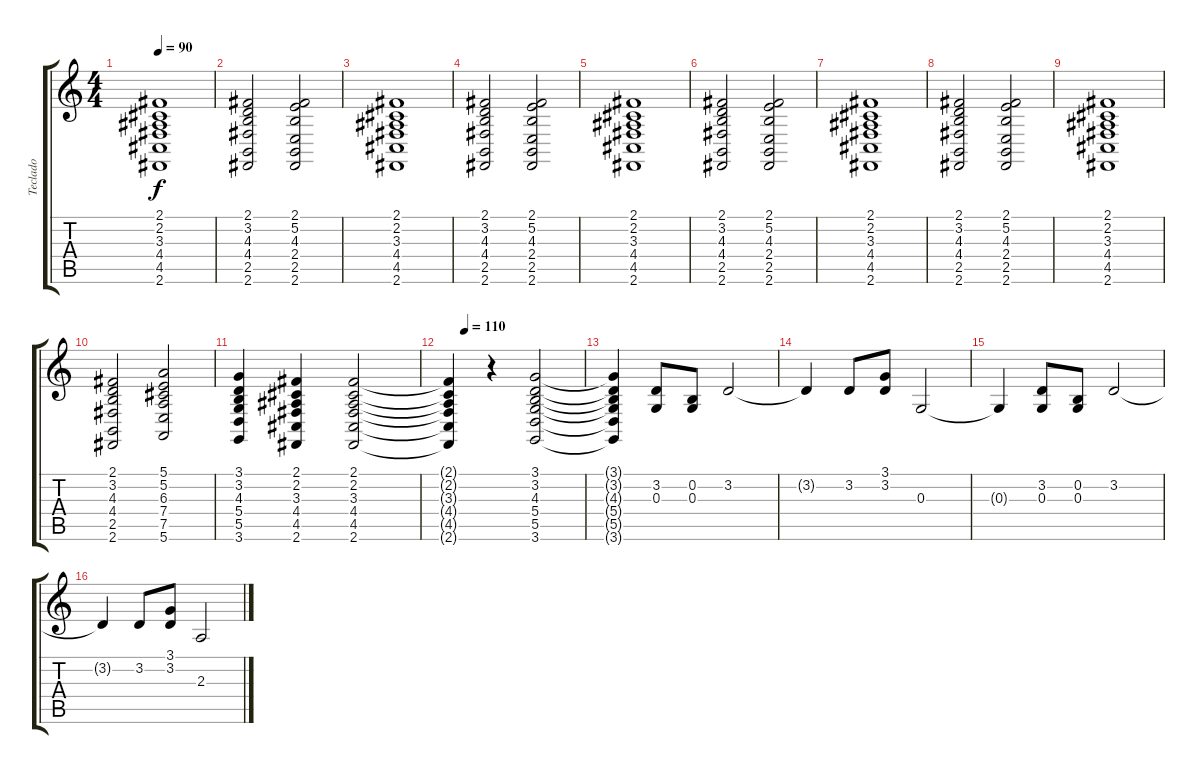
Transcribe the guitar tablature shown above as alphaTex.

\track ("Teclado" "Teclado") {instrument stringensemble2}
\staff {score tabs}
\tuning (E4 B3 G3 D3 A2 E2) {hide}
\ts (4 4)
\tempo 90
\clef g2
\ks c
(2.1 2.2 3.3 4.4 4.5 2.6).1{dy f} |
(2.1 3.2 4.3 4.4 2.5 2.6).2 (2.1 5.2 4.3 2.4 2.5 2.6).2 |
(2.1 2.2 3.3 4.4 4.5 2.6).1 |
(2.1 3.2 4.3 4.4 2.5 2.6).2 (2.1 5.2 4.3 2.4 2.5 2.6).2 |
(2.1 2.2 3.3 4.4 4.5 2.6).1 |
(2.1 3.2 4.3 4.4 2.5 2.6).2 (2.1 5.2 4.3 2.4 2.5 2.6).2 |
(2.1 2.2 3.3 4.4 4.5 2.6).1 |
(2.1 3.2 4.3 4.4 2.5 2.6).2 (2.1 5.2 4.3 2.4 2.5 2.6).2 |
(2.1 2.2 3.3 4.4 4.5 2.6).1 |
(2.1 3.2 4.3 4.4 2.5 2.6).2 (5.1 5.2 6.3 7.4 7.5 5.6).2 |
(3.1 3.2 4.3 5.4 5.5 3.6).4 (2.1 2.2 3.3 4.4 4.5 2.6).4 (2.1 2.2 3.3 4.4 4.5 2.6).2{volume 6 balance 8} |
\tempo (110 0.125)
(2.1{t} 2.2{t} 3.3{t} 4.4{t} 4.5{t} 2.6{t}).4 r.4 (3.1 3.2 4.3 5.4 5.5 3.6).2{balance 16} |
(3.1{t} 3.2{t} 4.3{t} 5.4{t} 5.5{t} 3.6{t}).4 (3.2 0.3).8{volume 13 instrument stringensemble1} (0.2 0.3).8 3.2.2{instrument stringensemble2} |
3.2{t}.4 3.2.8{instrument stringensemble1} (3.1 3.2).8 0.3.2{instrument stringensemble2} |
0.3{t}.4 (3.2 0.3).8{instrument stringensemble1} (0.2 0.3).8 3.2.2{instrument stringensemble2} |
3.2{t}.4 3.2.8{instrument stringensemble1} (3.1 3.2).8 2.3.2{instrument stringensemble2}
